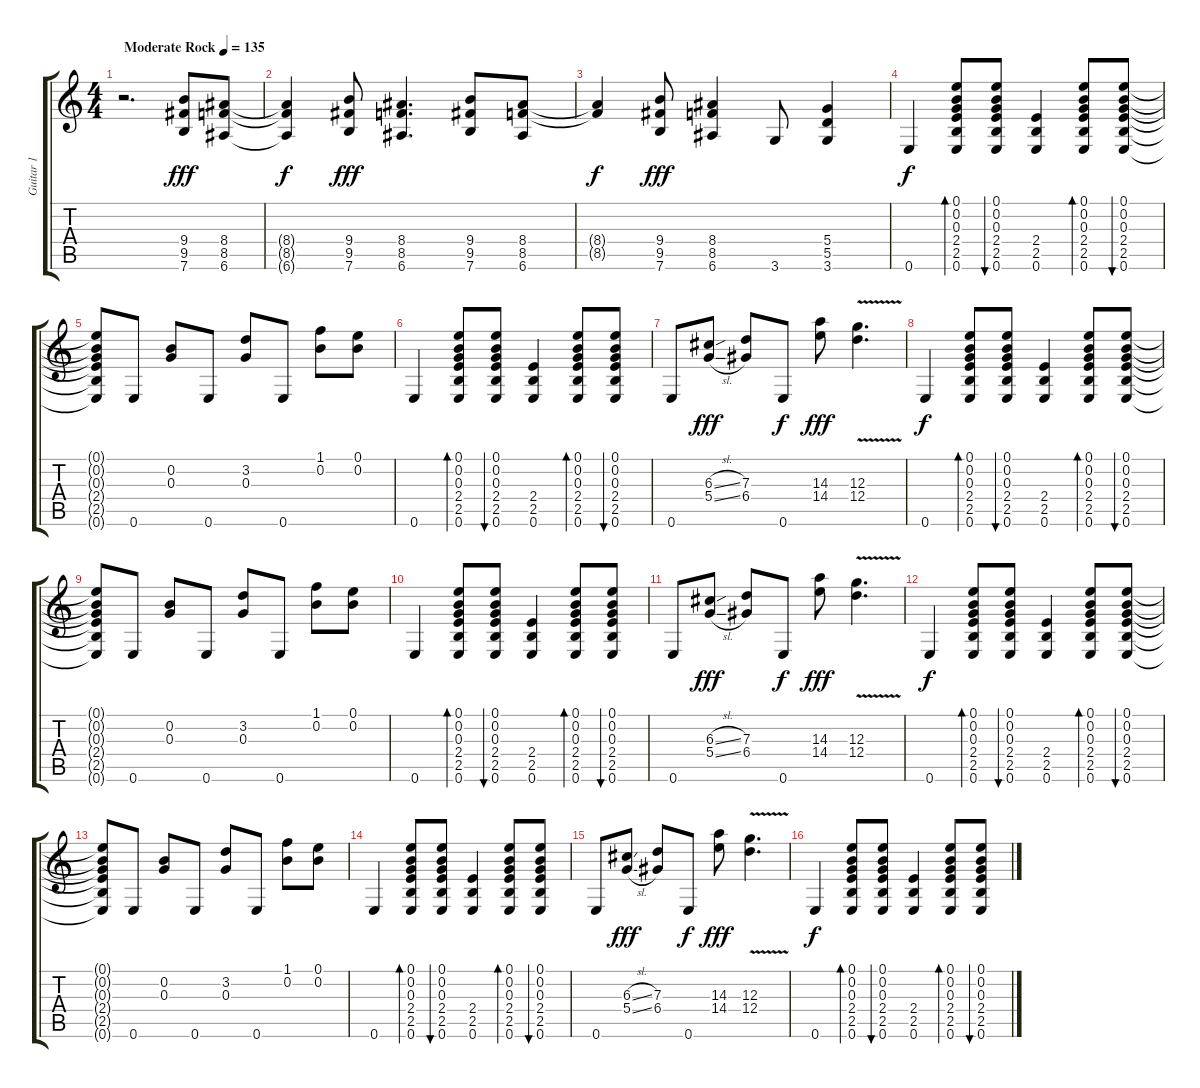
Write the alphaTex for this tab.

\track ("Guitar 1            " "Guitar 1  ") {instrument acousticguitarsteel}
\staff {score tabs}
\tuning (E4 B3 G3 D3 A2 E2) {hide}
\ts (4 4)
\tempo (135 "Moderate Rock")
\clef g2
\ks c
r.2{d dy fff instrument acousticguitarsteel} (9.4 9.5 7.6).8 (8.4 8.5 6.6).8 |
(8.4{t} 8.5{t} 6.6{t}).4{dy f} (9.4 9.5 7.6).8{dy fff} (8.4 8.5 6.6).4{d} (9.4 9.5 7.6).8 (8.4 8.5 6.6).8 |
(8.4{t} 8.5{t}).4{dy f} (9.4 9.5 7.6).8{dy fff} (8.4 8.5 6.6).4 3.6.8 (5.4 5.5 3.6).4 |
0.6.4{dy f} (0.1 0.2 0.3 2.4 2.5 0.6).8{bd 120} (0.1 0.2 0.3 2.4 2.5 0.6).8{bu 240} (2.4 2.5 0.6).4 (0.1 0.2 0.3 2.4 2.5 0.6).8{bd 240} (0.1 0.2 0.3 2.4 2.5 0.6).8{bu 240} |
(0.1{t} 0.2{t} 0.3{t} 2.4{t} 2.5{t} 0.6{t}).8 0.6.8 (0.2 0.3).8 0.6.8 (3.2 0.3).8 0.6.8 (1.1 0.2).8 (0.1 0.2).8 |
0.6.4 (0.1 0.2 0.3 2.4 2.5 0.6).8{bd 120} (0.1 0.2 0.3 2.4 2.5 0.6).8{bu 240} (2.4 2.5 0.6).4 (0.1 0.2 0.3 2.4 2.5 0.6).8{bd 240} (0.1 0.2 0.3 2.4 2.5 0.6).8{bu 240} |
0.6.8 (6.3{sl} 5.4{sl}).8{dy fff} (7.3 6.4).8 0.6.8{dy f} (14.3 14.4).8{dy fff} (12.3{v} 12.4{v}).4{d} |
0.6.4{dy f} (0.1 0.2 0.3 2.4 2.5 0.6).8{bd 120} (0.1 0.2 0.3 2.4 2.5 0.6).8{bu 240} (2.4 2.5 0.6).4 (0.1 0.2 0.3 2.4 2.5 0.6).8{bd 240} (0.1 0.2 0.3 2.4 2.5 0.6).8{bu 240} |
(0.1{t} 0.2{t} 0.3{t} 2.4{t} 2.5{t} 0.6{t}).8 0.6.8 (0.2 0.3).8 0.6.8 (3.2 0.3).8 0.6.8 (1.1 0.2).8 (0.1 0.2).8 |
0.6.4 (0.1 0.2 0.3 2.4 2.5 0.6).8{bd 120} (0.1 0.2 0.3 2.4 2.5 0.6).8{bu 240} (2.4 2.5 0.6).4 (0.1 0.2 0.3 2.4 2.5 0.6).8{bd 240} (0.1 0.2 0.3 2.4 2.5 0.6).8{bu 240} |
0.6.8 (6.3{sl} 5.4{sl}).8{dy fff} (7.3 6.4).8 0.6.8{dy f} (14.3 14.4).8{dy fff} (12.3{v} 12.4{v}).4{d} |
0.6.4{dy f} (0.1 0.2 0.3 2.4 2.5 0.6).8{bd 120} (0.1 0.2 0.3 2.4 2.5 0.6).8{bu 240} (2.4 2.5 0.6).4 (0.1 0.2 0.3 2.4 2.5 0.6).8{bd 240} (0.1 0.2 0.3 2.4 2.5 0.6).8{bu 240} |
(0.1{t} 0.2{t} 0.3{t} 2.4{t} 2.5{t} 0.6{t}).8 0.6.8 (0.2 0.3).8 0.6.8 (3.2 0.3).8 0.6.8 (1.1 0.2).8 (0.1 0.2).8 |
0.6.4 (0.1 0.2 0.3 2.4 2.5 0.6).8{bd 120} (0.1 0.2 0.3 2.4 2.5 0.6).8{bu 240} (2.4 2.5 0.6).4 (0.1 0.2 0.3 2.4 2.5 0.6).8{bd 240} (0.1 0.2 0.3 2.4 2.5 0.6).8{bu 240} |
0.6.8 (6.3{sl} 5.4{sl}).8{dy fff} (7.3 6.4).8 0.6.8{dy f} (14.3 14.4).8{dy fff} (12.3{v} 12.4{v}).4{d} |
0.6.4{dy f} (0.1 0.2 0.3 2.4 2.5 0.6).8{bd 120} (0.1 0.2 0.3 2.4 2.5 0.6).8{bu 240} (2.4 2.5 0.6).4 (0.1 0.2 0.3 2.4 2.5 0.6).8{bd 240} (0.1 0.2 0.3 2.4 2.5 0.6).8{bu 240}
